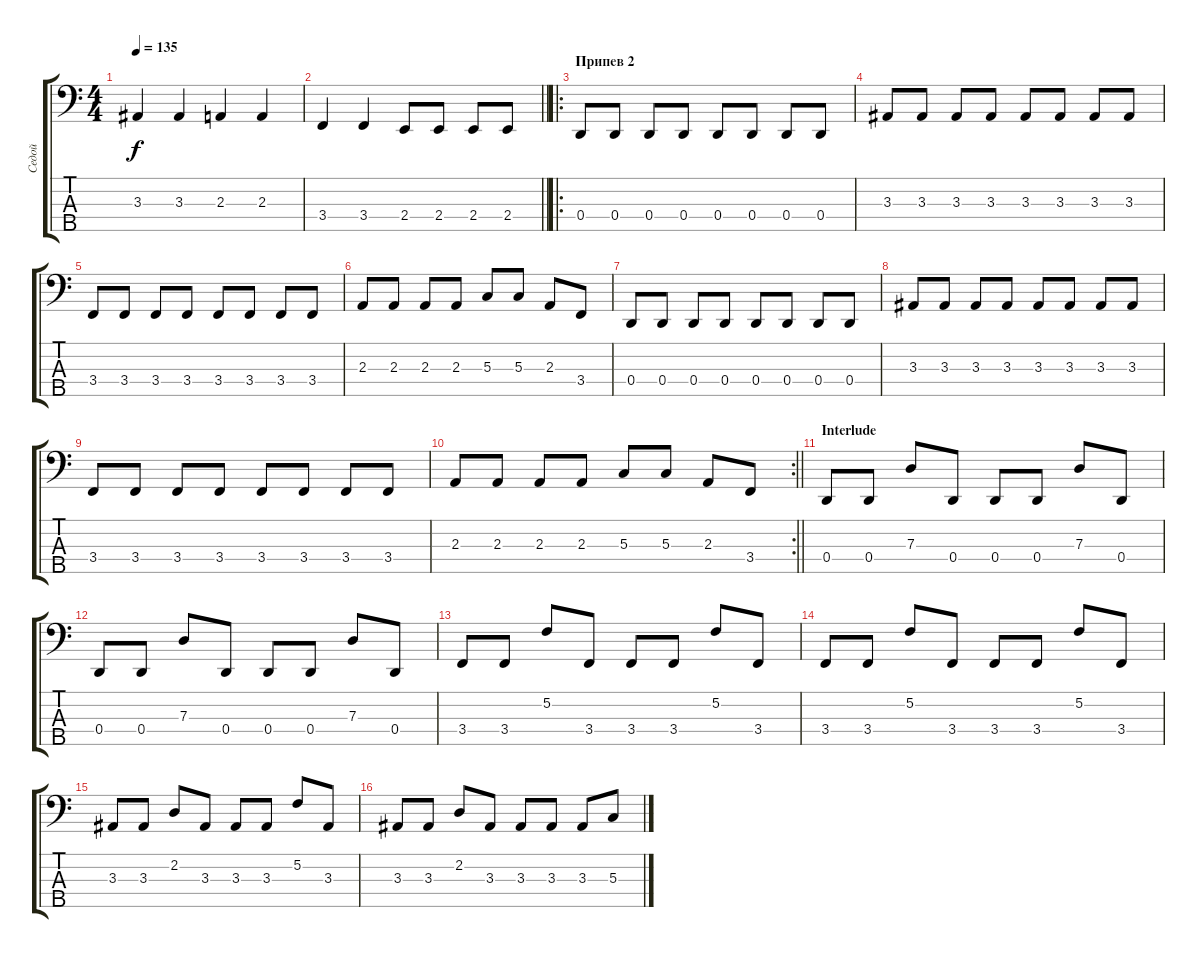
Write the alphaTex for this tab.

\track ("Седой" "Седой") {instrument electricbassfinger}
\staff {score tabs}
\tuning (A2 C2 G1 D1 A0) {hide}
\ts (4 4)
\tempo 135
\clef f4
\ks c
3.3.4{dy f} 3.3.4 2.3.4 2.3.4 |
\barLineRight lightlight
3.4.4 3.4.4 2.4.8 2.4.8 2.4.8 2.4.8 |
\ro
\section ("" "Припев 2")
0.4.8 0.4.8 0.4.8 0.4.8 0.4.8 0.4.8 0.4.8 0.4.8 |
3.3.8 3.3.8 3.3.8 3.3.8 3.3.8 3.3.8 3.3.8 3.3.8 |
3.4.8 3.4.8 3.4.8 3.4.8 3.4.8 3.4.8 3.4.8 3.4.8 |
2.3.8 2.3.8 2.3.8 2.3.8 5.3.8 5.3.8 2.3.8 3.4.8 |
0.4.8 0.4.8 0.4.8 0.4.8 0.4.8 0.4.8 0.4.8 0.4.8 |
3.3.8 3.3.8 3.3.8 3.3.8 3.3.8 3.3.8 3.3.8 3.3.8 |
3.4.8 3.4.8 3.4.8 3.4.8 3.4.8 3.4.8 3.4.8 3.4.8 |
\rc 2
\barLineRight lightlight
2.3.8 2.3.8 2.3.8 2.3.8 5.3.8 5.3.8 2.3.8 3.4.8 |
\section ("" "Interlude")
0.4.8 0.4.8 7.3.8 0.4.8 0.4.8 0.4.8 7.3.8 0.4.8 |
0.4.8 0.4.8 7.3.8 0.4.8 0.4.8 0.4.8 7.3.8 0.4.8 |
3.4.8 3.4.8 5.2.8 3.4.8 3.4.8 3.4.8 5.2.8 3.4.8 |
3.4.8 3.4.8 5.2.8 3.4.8 3.4.8 3.4.8 5.2.8 3.4.8 |
3.3.8 3.3.8 2.2.8 3.3.8 3.3.8 3.3.8 5.2.8 3.3.8 |
3.3.8 3.3.8 2.2.8 3.3.8 3.3.8 3.3.8 3.3.8 5.3.8
